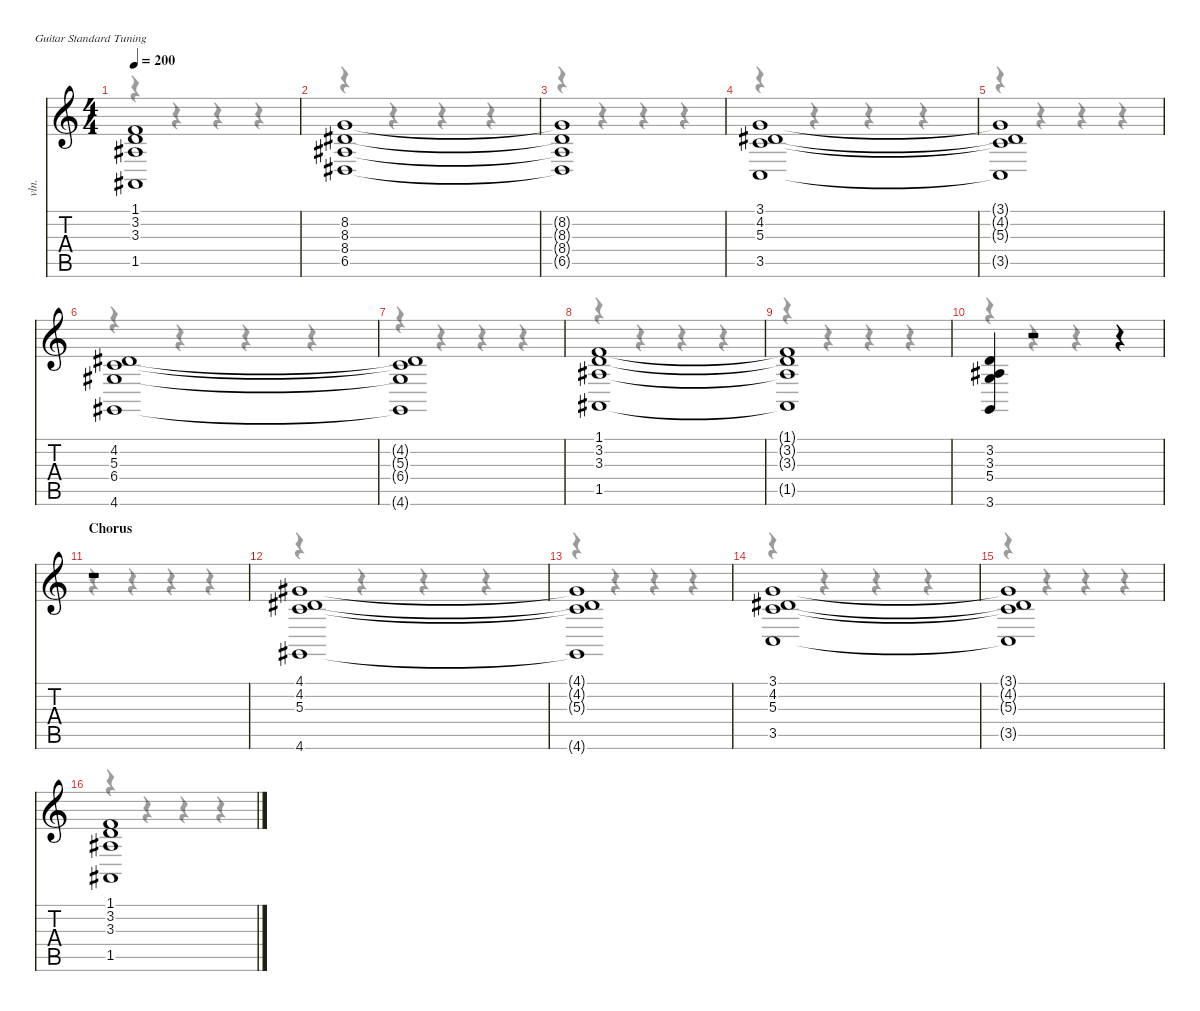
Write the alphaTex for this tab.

\defaultSystemsLayout 4
\hideDynamics
\bracketExtendMode nobrackets
\otherSystemsTrackNameOrientation horizontal
\track ("Vadim Pruzhanov (Ensemble)" "vln.") {instrument stringensemble1}
\staff {score tabs}
\tuning (E4 B3 G3 D3 A2 E2)
\voice
\ts (4 4)
\tempo 200
\clef g2
\ks c
(1.1{t} 3.2{t} 3.3{t acc #} 1.5{t acc #}).1{dy f beam Up} |
(8.2 8.3{acc #} 8.4{acc #} 6.5{acc #}).1{beam Up} |
(8.2{t} 8.3{t acc #} 8.4{t acc #} 6.5{t acc #}).1{beam Up} |
(3.1 4.2{acc #} 5.3 3.5).1{beam Up} |
(3.1{t} 4.2{t acc #} 5.3{t} 3.5{t}).1{beam Up} |
(4.2{acc #} 5.3 6.4{acc #} 4.6{acc #}).1{beam Up} |
(4.2{t acc #} 5.3{t} 6.4{t acc #} 4.6{t acc #}).1{beam Up} |
(1.1 3.2 3.3{acc #} 1.5{acc #}).1{beam Up} |
(1.1{t} 3.2{t} 3.3{t acc #} 1.5{t acc #}).1{beam Up} |
(3.2 3.3{acc #} 5.4 3.6).4{beam Up} r.2{beam Up} r.4{beam Up} |
\section ("" "Chorus")
r.1{beam Up} |
(4.1{acc #} 4.2{acc #} 5.3 4.6{acc #}).1{beam Up} |
(4.1{t acc #} 4.2{t acc #} 5.3{t} 4.6{t acc #}).1{beam Up} |
(3.1 4.2{acc #} 5.3 3.5).1{beam Up} |
(3.1{t} 4.2{t acc #} 5.3{t} 3.5{t}).1{beam Up} |
(1.1 3.2 3.3{acc #} 1.5{acc #}).1{beam Up}
\voice
\clef g2
\ottava regular
\simile none
\ks c
r.4{dy mf beam Down} r.4{beam Down} r.4{beam Down} r.4{beam Down} |
r.4{beam Down} r.4{beam Down} r.4{beam Down} r.4{beam Down} |
r.4{beam Down} r.4{beam Down} r.4{beam Down} r.4{beam Down} |
r.4{beam Down} r.4{beam Down} r.4{beam Down} r.4{beam Down} |
r.4{beam Down} r.4{beam Down} r.4{beam Down} r.4{beam Down} |
r.4{beam Down} r.4{beam Down} r.4{beam Down} r.4{beam Down} |
r.4{beam Down} r.4{beam Down} r.4{beam Down} r.4{beam Down} |
r.4{beam Down} r.4{beam Down} r.4{beam Down} r.4{beam Down} |
r.4{beam Down} r.4{beam Down} r.4{beam Down} r.4{beam Down} |
r.4{beam Down} r.4{beam Down} r.4{beam Down} r.4{beam Down} |
r.4{beam Down} r.4{beam Down} r.4{beam Down} r.4{beam Down} |
r.4{beam Down} r.4{beam Down} r.4{beam Down} r.4{beam Down} |
r.4{beam Down} r.4{beam Down} r.4{beam Down} r.4{beam Down} |
r.4{beam Down} r.4{beam Down} r.4{beam Down} r.4{beam Down} |
r.4{beam Down} r.4{beam Down} r.4{beam Down} r.4{beam Down} |
r.4{beam Down} r.4{beam Down} r.4{beam Down} r.4{beam Down}
